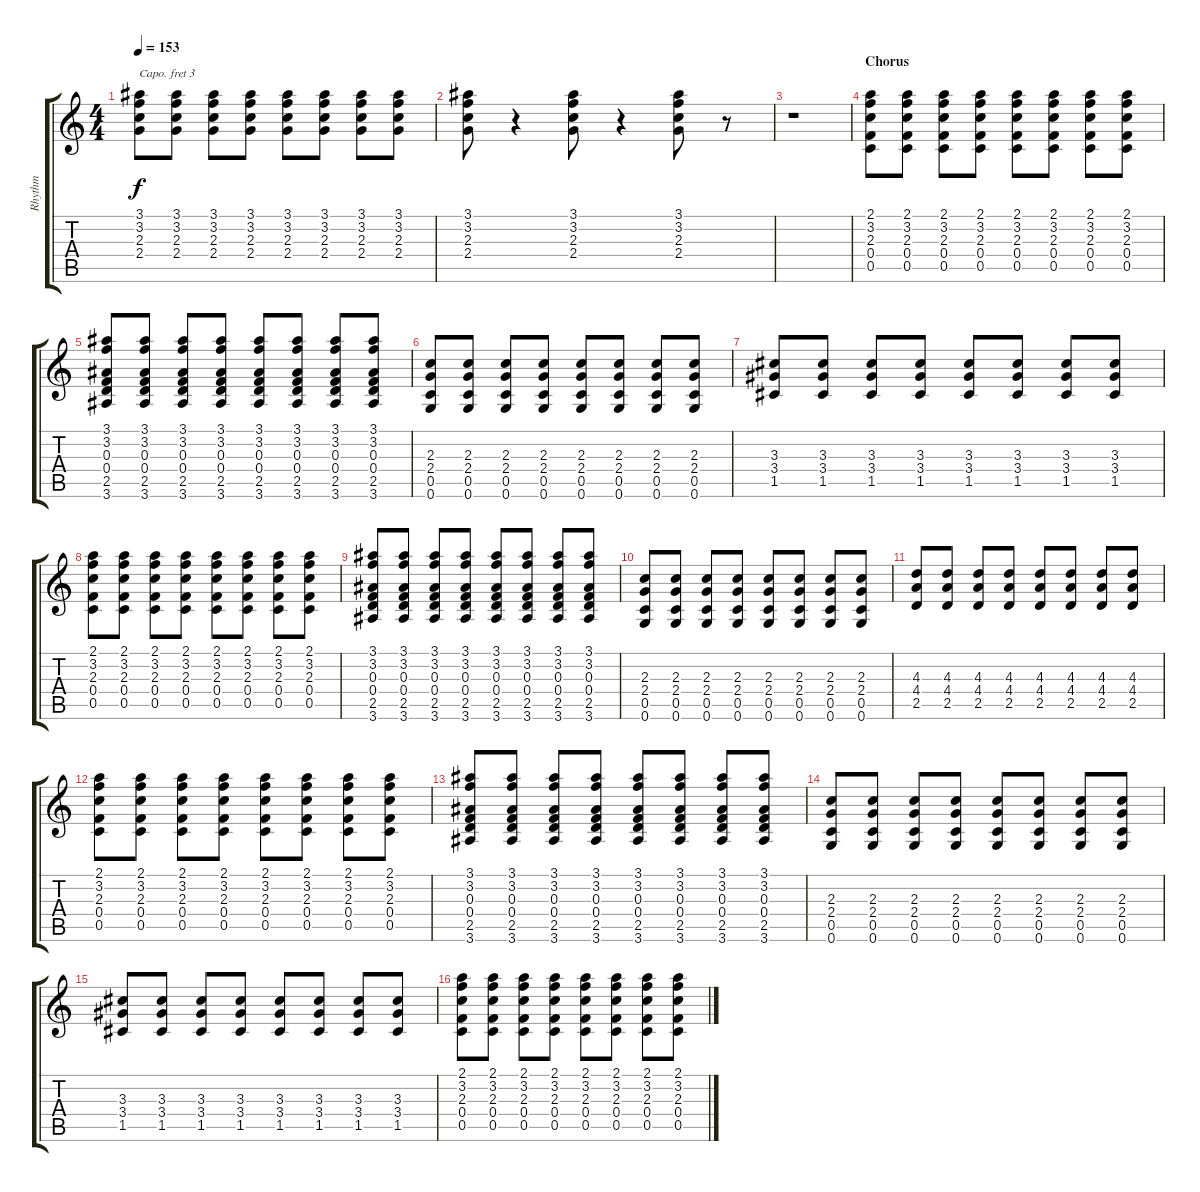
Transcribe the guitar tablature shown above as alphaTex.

\track ("Rhythm" "Rhythm") {instrument overdrivenguitar}
\staff {score tabs}
\capo 3
\tuning (E4 B3 G3 D3 A2 E2) {hide}
\ts (4 4)
\tempo 153
\clef g2
\ks c
(3.1 3.2 2.3 2.4).8{dy f} (3.1 3.2 2.3 2.4).8 (3.1 3.2 2.3 2.4).8 (3.1 3.2 2.3 2.4).8 (3.1 3.2 2.3 2.4).8 (3.1 3.2 2.3 2.4).8 (3.1 3.2 2.3 2.4).8 (3.1 3.2 2.3 2.4).8 |
(3.1 3.2 2.3 2.4).8 r.4 (3.1 3.2 2.3 2.4).8 r.4 (3.1 3.2 2.3 2.4).8 r.8 |
r.1 |
\section ("" "Chorus")
(2.1 3.2 2.3 0.4 0.5).8 (2.1 3.2 2.3 0.4 0.5).8 (2.1 3.2 2.3 0.4 0.5).8 (2.1 3.2 2.3 0.4 0.5).8 (2.1 3.2 2.3 0.4 0.5).8 (2.1 3.2 2.3 0.4 0.5).8 (2.1 3.2 2.3 0.4 0.5).8 (2.1 3.2 2.3 0.4 0.5).8 |
(3.1 3.2 0.3 0.4 2.5 3.6).8 (3.1 3.2 0.3 0.4 2.5 3.6).8 (3.1 3.2 0.3 0.4 2.5 3.6).8 (3.1 3.2 0.3 0.4 2.5 3.6).8 (3.1 3.2 0.3 0.4 2.5 3.6).8 (3.1 3.2 0.3 0.4 2.5 3.6).8 (3.1 3.2 0.3 0.4 2.5 3.6).8 (3.1 3.2 0.3 0.4 2.5 3.6).8 |
(2.3 2.4 0.5 0.6).8 (2.3 2.4 0.5 0.6).8 (2.3 2.4 0.5 0.6).8 (2.3 2.4 0.5 0.6).8 (2.3 2.4 0.5 0.6).8 (2.3 2.4 0.5 0.6).8 (2.3 2.4 0.5 0.6).8 (2.3 2.4 0.5 0.6).8 |
(3.3 3.4 1.5).8 (3.3 3.4 1.5).8 (3.3 3.4 1.5).8 (3.3 3.4 1.5).8 (3.3 3.4 1.5).8 (3.3 3.4 1.5).8 (3.3 3.4 1.5).8 (3.3 3.4 1.5).8 |
(2.1 3.2 2.3 0.4 0.5).8 (2.1 3.2 2.3 0.4 0.5).8 (2.1 3.2 2.3 0.4 0.5).8 (2.1 3.2 2.3 0.4 0.5).8 (2.1 3.2 2.3 0.4 0.5).8 (2.1 3.2 2.3 0.4 0.5).8 (2.1 3.2 2.3 0.4 0.5).8 (2.1 3.2 2.3 0.4 0.5).8 |
(3.1 3.2 0.3 0.4 2.5 3.6).8 (3.1 3.2 0.3 0.4 2.5 3.6).8 (3.1 3.2 0.3 0.4 2.5 3.6).8 (3.1 3.2 0.3 0.4 2.5 3.6).8 (3.1 3.2 0.3 0.4 2.5 3.6).8 (3.1 3.2 0.3 0.4 2.5 3.6).8 (3.1 3.2 0.3 0.4 2.5 3.6).8 (3.1 3.2 0.3 0.4 2.5 3.6).8 |
(2.3 2.4 0.5 0.6).8 (2.3 2.4 0.5 0.6).8 (2.3 2.4 0.5 0.6).8 (2.3 2.4 0.5 0.6).8 (2.3 2.4 0.5 0.6).8 (2.3 2.4 0.5 0.6).8 (2.3 2.4 0.5 0.6).8 (2.3 2.4 0.5 0.6).8 |
(4.3 4.4 2.5).8 (4.3 4.4 2.5).8 (4.3 4.4 2.5).8 (4.3 4.4 2.5).8 (4.3 4.4 2.5).8 (4.3 4.4 2.5).8 (4.3 4.4 2.5).8 (4.3 4.4 2.5).8 |
(2.1 3.2 2.3 0.4 0.5).8 (2.1 3.2 2.3 0.4 0.5).8 (2.1 3.2 2.3 0.4 0.5).8 (2.1 3.2 2.3 0.4 0.5).8 (2.1 3.2 2.3 0.4 0.5).8 (2.1 3.2 2.3 0.4 0.5).8 (2.1 3.2 2.3 0.4 0.5).8 (2.1 3.2 2.3 0.4 0.5).8 |
(3.1 3.2 0.3 0.4 2.5 3.6).8 (3.1 3.2 0.3 0.4 2.5 3.6).8 (3.1 3.2 0.3 0.4 2.5 3.6).8 (3.1 3.2 0.3 0.4 2.5 3.6).8 (3.1 3.2 0.3 0.4 2.5 3.6).8 (3.1 3.2 0.3 0.4 2.5 3.6).8 (3.1 3.2 0.3 0.4 2.5 3.6).8 (3.1 3.2 0.3 0.4 2.5 3.6).8 |
(2.3 2.4 0.5 0.6).8 (2.3 2.4 0.5 0.6).8 (2.3 2.4 0.5 0.6).8 (2.3 2.4 0.5 0.6).8 (2.3 2.4 0.5 0.6).8 (2.3 2.4 0.5 0.6).8 (2.3 2.4 0.5 0.6).8 (2.3 2.4 0.5 0.6).8 |
(3.3 3.4 1.5).8 (3.3 3.4 1.5).8 (3.3 3.4 1.5).8 (3.3 3.4 1.5).8 (3.3 3.4 1.5).8 (3.3 3.4 1.5).8 (3.3 3.4 1.5).8 (3.3 3.4 1.5).8 |
(2.1 3.2 2.3 0.4 0.5).8 (2.1 3.2 2.3 0.4 0.5).8 (2.1 3.2 2.3 0.4 0.5).8 (2.1 3.2 2.3 0.4 0.5).8 (2.1 3.2 2.3 0.4 0.5).8 (2.1 3.2 2.3 0.4 0.5).8 (2.1 3.2 2.3 0.4 0.5).8 (2.1 3.2 2.3 0.4 0.5).8
